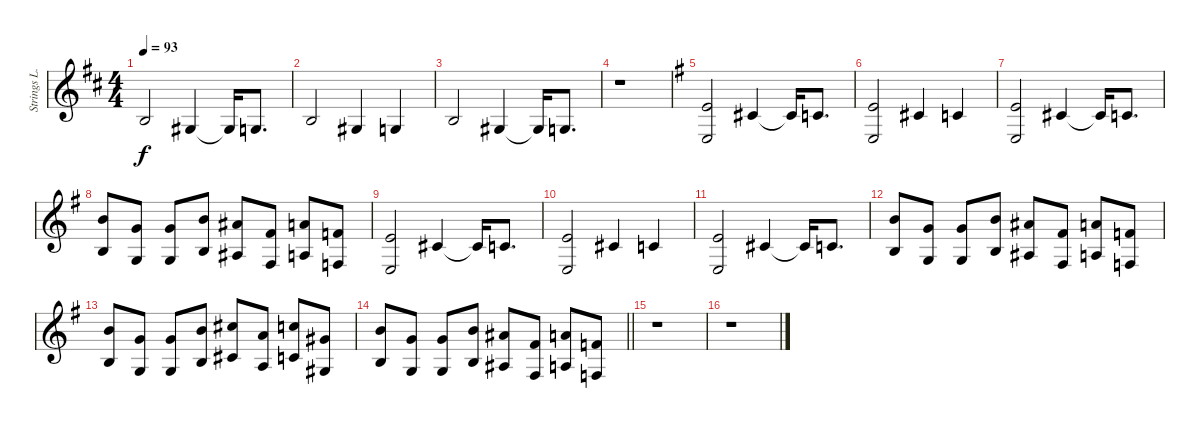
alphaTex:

\track ("Strings L.H. - Arjen Lucassen" "Strings L.") {instrument stringensemble1}
\staff {score}
\tuning (E5 B4 G4 D4 A3 E3) {hide}
\ts (4 4)
\tempo 93
\clef g2
\ks bminor
2.5.2{dy f} 4.6.4 4.6{t}.16 3.6.8{d} |
2.5.2 4.6.4 3.6.4 |
2.5.2 4.6.4 4.6{t}.16 3.6.8{d} |
r.1 |
\ks eminor
(2.4 0.6).2 4.5.4 4.5{t}.16 3.5.8{d} |
(2.4 0.6).2 4.5.4 3.5.4 |
(2.4 0.6).2 4.5.4 4.5{t}.16 3.5.8{d} |
(0.2 2.5).8 (0.3 3.6).8 (0.3 3.6).8 (0.2 2.5).8 (3.3 1.5).8 (4.4 2.6).8 (2.3 0.5).8 (3.4 1.6).8 |
(2.4 0.6).2 4.5.4 4.5{t}.16 3.5.8{d} |
(2.4 0.6).2 4.5.4 3.5.4 |
(2.4 0.6).2 4.5.4 4.5{t}.16 3.5.8{d} |
(0.2 2.5).8 (0.3 3.6).8 (0.3 3.6).8 (0.2 2.5).8 (3.3 1.5).8 (4.4 2.6).8 (2.3 0.5).8 (3.4 1.6).8 |
(0.2 2.5).8 (0.3 3.6).8 (0.3 3.6).8 (0.2 2.5).8 (2.2 4.5).8 (2.3 0.5).8 (1.2 3.5).8 (1.3 4.6).8 |
\barLineRight lightlight
(0.2 2.5).8 (0.3 3.6).8 (0.3 3.6).8 (0.2 2.5).8 (3.3 1.5).8 (4.4 2.6).8 (2.3 0.5).8 (3.4 1.6).8 |
r.1 |
r.1
